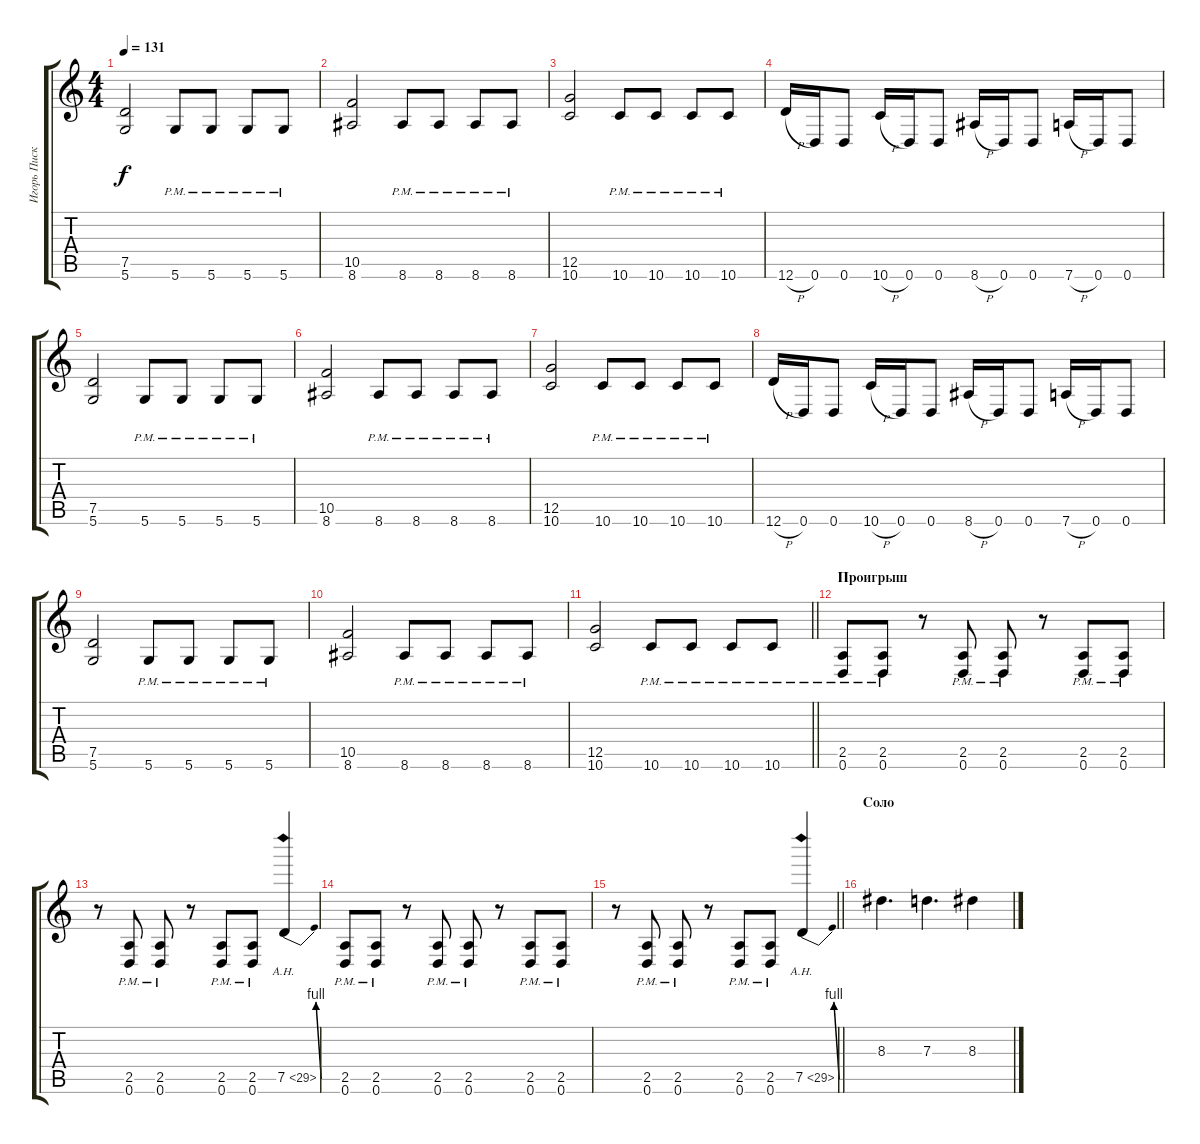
\track ("Игорь Пискарёв" "Игорь Писк") {instrument overdrivenguitar}
\staff {score tabs}
\tuning (E4 B3 G3 D3 G2 D2) {hide}
\ts (4 4)
\tempo 131
\clef g2
\ks c
(7.5 5.6).2{dy f} 5.6{pm}.8 5.6{pm}.8 5.6{pm}.8 5.6{pm}.8 |
(10.5 8.6).2 8.6{pm}.8 8.6{pm}.8 8.6{pm}.8 8.6{pm}.8 |
(12.5 10.6).2 10.6{pm}.8 10.6{pm}.8 10.6{pm}.8 10.6{pm}.8 |
12.6{h}.16 0.6.16 0.6.8 10.6{h}.16 0.6.16 0.6.8 8.6{h}.16 0.6.16 0.6.8 7.6{h}.16 0.6.16 0.6.8 |
(7.5 5.6).2 5.6{pm}.8 5.6{pm}.8 5.6{pm}.8 5.6{pm}.8 |
(10.5 8.6).2 8.6{pm}.8 8.6{pm}.8 8.6{pm}.8 8.6{pm}.8 |
(12.5 10.6).2 10.6{pm}.8 10.6{pm}.8 10.6{pm}.8 10.6{pm}.8 |
12.6{h}.16 0.6.16 0.6.8 10.6{h}.16 0.6.16 0.6.8 8.6{h}.16 0.6.16 0.6.8 7.6{h}.16 0.6.16 0.6.8 |
(7.5 5.6).2 5.6{pm}.8 5.6{pm}.8 5.6{pm}.8 5.6{pm}.8 |
(10.5 8.6).2 8.6{pm}.8 8.6{pm}.8 8.6{pm}.8 8.6{pm}.8 |
\barLineRight lightlight
(12.5 10.6).2 10.6{pm}.8 10.6{pm}.8 10.6{pm}.8 10.6{pm}.8 |
\section ("" "Проигрыш")
(2.5{pm} 0.6{pm}).8 (2.5{pm} 0.6{pm}).8 r.8 (2.5{pm} 0.6{pm}).8 (2.5{pm} 0.6{pm}).8 r.8 (2.5{pm} 0.6{pm}).8 (2.5{pm} 0.6{pm}).8 |
r.8 (2.5{pm} 0.6{pm}).8 (2.5{pm} 0.6{pm}).8 r.8 (2.5{pm} 0.6{pm}).8 (2.5{pm} 0.6{pm}).8 7.5{be (bend 0 0 60 4) ah 22}.4 |
(2.5{pm} 0.6{pm}).8 (2.5{pm} 0.6{pm}).8 r.8 (2.5{pm} 0.6{pm}).8 (2.5{pm} 0.6{pm}).8 r.8 (2.5{pm} 0.6{pm}).8 (2.5{pm} 0.6{pm}).8 |
\barLineRight lightlight
r.8 (2.5{pm} 0.6{pm}).8 (2.5{pm} 0.6{pm}).8 r.8 (2.5{pm} 0.6{pm}).8 (2.5{pm} 0.6{pm}).8 7.5{be (bend 0 0 60 4) ah 22}.4 |
\section ("" "Соло")
8.3.4{d} 7.3.4{d} 8.3.4
